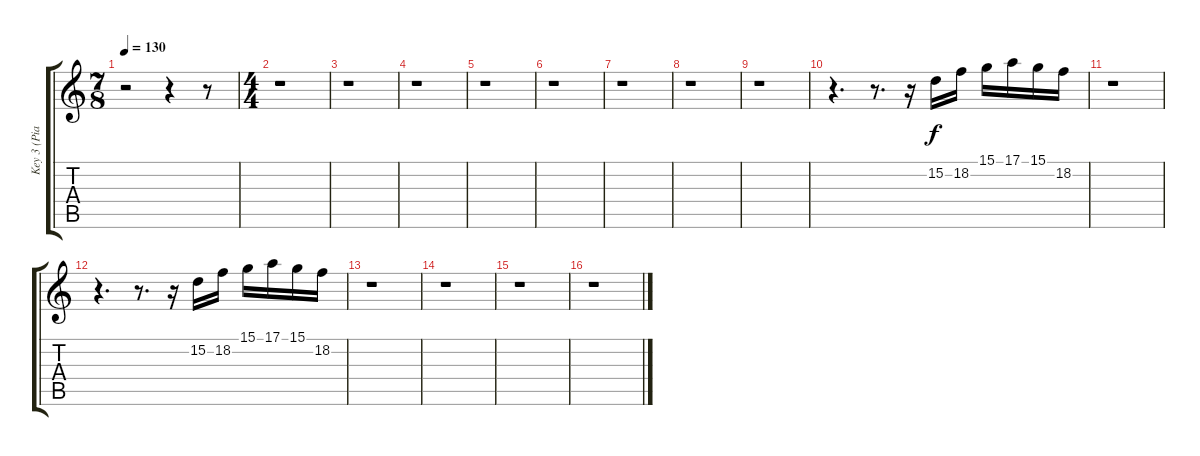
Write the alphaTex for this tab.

\track ("Key 3 (Piano)" "Key 3 (Pia") {instrument acousticgrandpiano}
\staff {score tabs}
\tuning (E4 B3 G3 D3 A2 E2) {hide}
\ts (7 8)
\tempo 130
\clef g2
\ks c
r.2{dy f} r.4 r.8 |
\ts (4 4)
r.1 |
r.1 |
r.1 |
r.1 |
r.1 |
r.1 |
r.1 |
r.1 |
r.4{d} r.8{d} r.16 15.2.16 18.2.16 15.1.16 17.1.16 15.1.16 18.2.16 |
r.1 |
r.4{d} r.8{d} r.16 15.2.16 18.2.16 15.1.16 17.1.16 15.1.16 18.2.16 |
r.1 |
r.1 |
r.1 |
r.1
